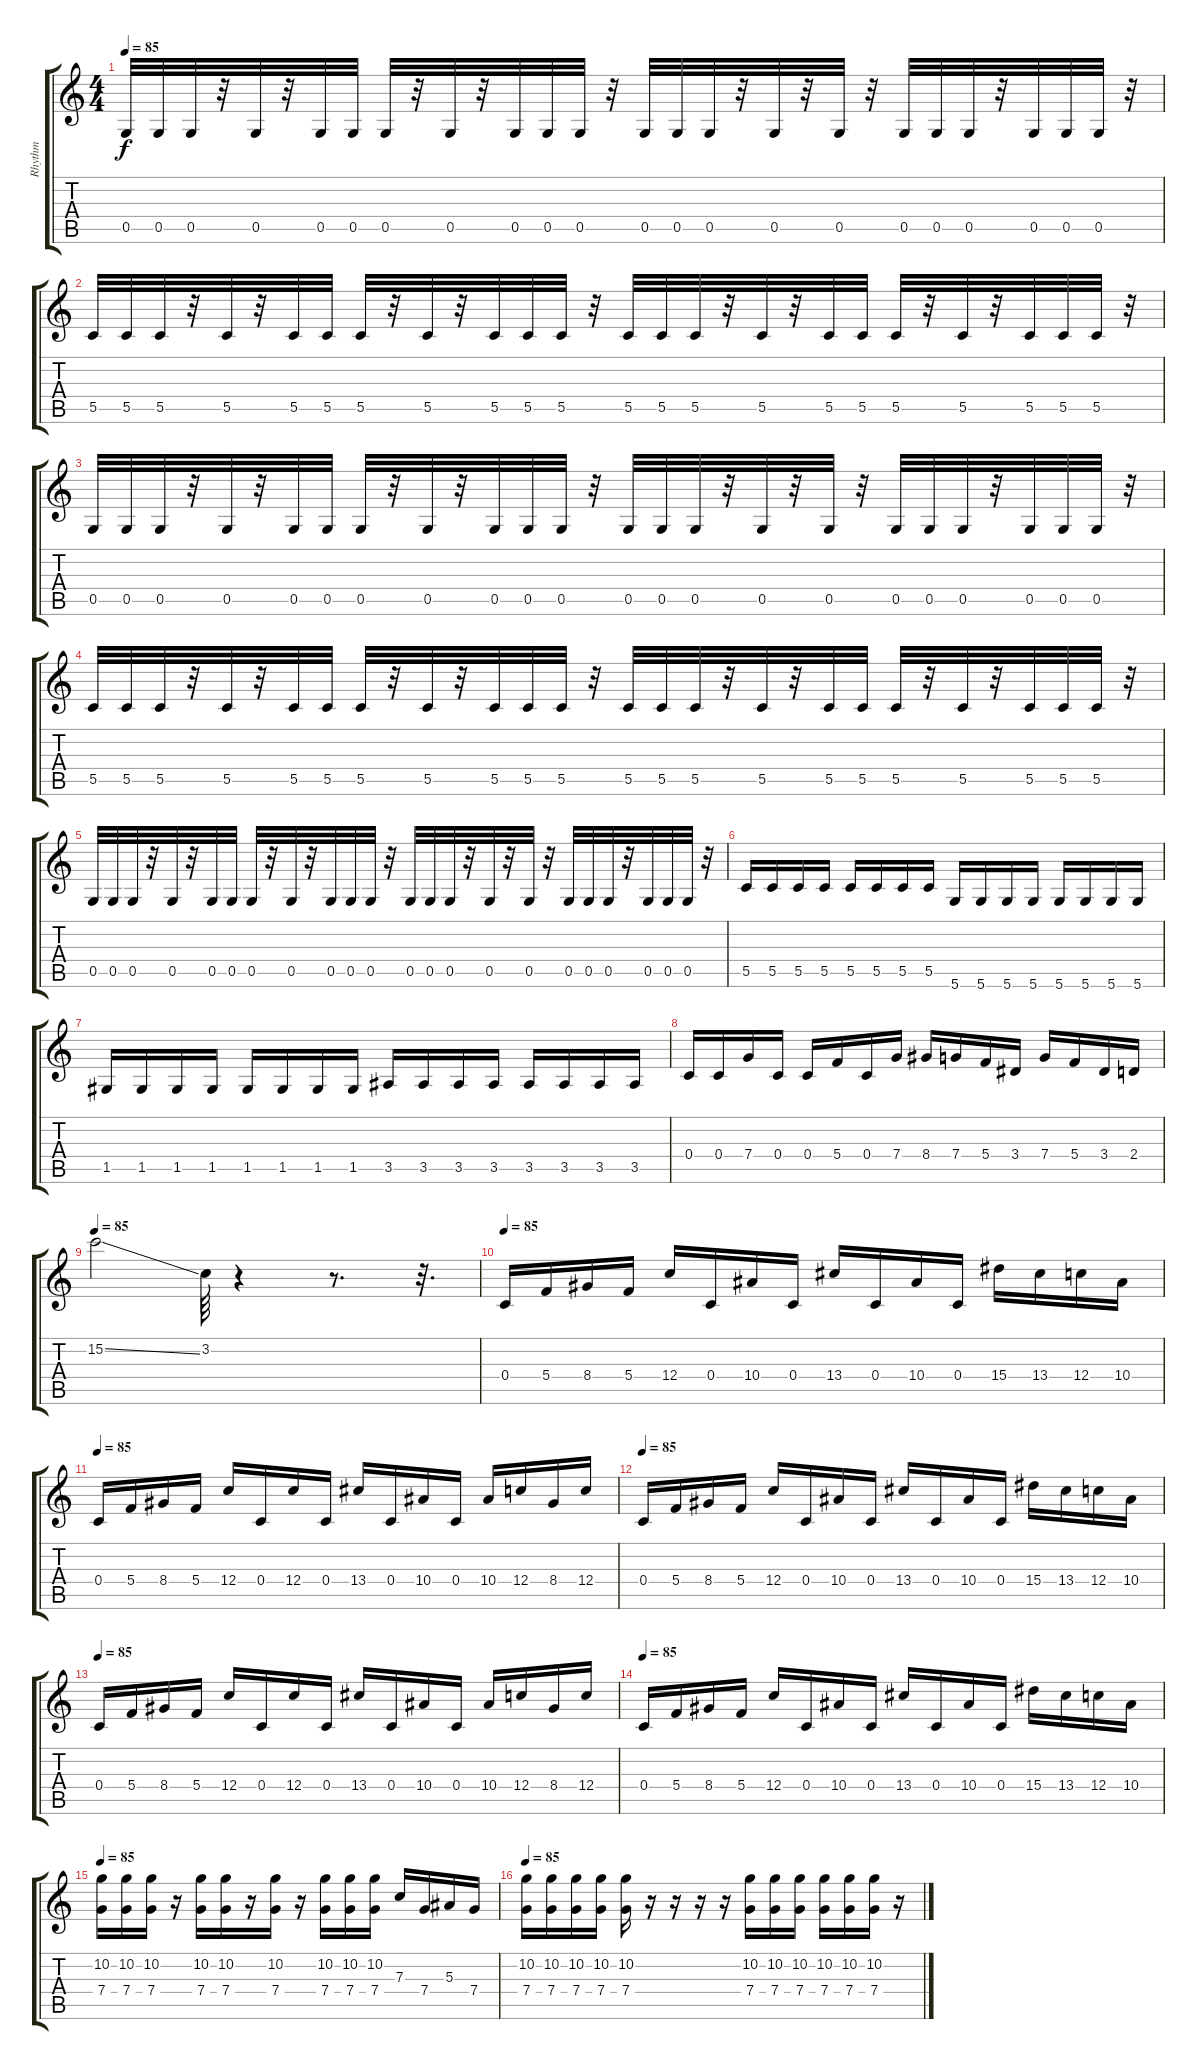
\track ("Rhythm" "Rhythm") {instrument overdrivenguitar}
\staff {score tabs}
\tuning (D4 A3 F3 C3 G2 D2) {hide}
\ts (4 4)
\tempo 85
\clef g2
\ks c
0.5.32{dy f} 0.5.32 0.5.32 r.32 0.5.32 r.32 0.5.32 0.5.32 0.5.32 r.32 0.5.32 r.32 0.5.32 0.5.32 0.5.32 r.32 0.5.32 0.5.32 0.5.32 r.32 0.5.32 r.32 0.5.32 r.32 0.5.32 0.5.32 0.5.32 r.32 0.5.32 0.5.32 0.5.32 r.32 |
5.5.32 5.5.32 5.5.32 r.32 5.5.32 r.32 5.5.32 5.5.32 5.5.32 r.32 5.5.32 r.32 5.5.32 5.5.32 5.5.32 r.32 5.5.32 5.5.32 5.5.32 r.32 5.5.32 r.32 5.5.32 5.5.32 5.5.32 r.32 5.5.32 r.32 5.5.32 5.5.32 5.5.32 r.32 |
0.5.32 0.5.32 0.5.32 r.32 0.5.32 r.32 0.5.32 0.5.32 0.5.32 r.32 0.5.32 r.32 0.5.32 0.5.32 0.5.32 r.32 0.5.32 0.5.32 0.5.32 r.32 0.5.32 r.32 0.5.32 r.32 0.5.32 0.5.32 0.5.32 r.32 0.5.32 0.5.32 0.5.32 r.32 |
5.5.32 5.5.32 5.5.32 r.32 5.5.32 r.32 5.5.32 5.5.32 5.5.32 r.32 5.5.32 r.32 5.5.32 5.5.32 5.5.32 r.32 5.5.32 5.5.32 5.5.32 r.32 5.5.32 r.32 5.5.32 5.5.32 5.5.32 r.32 5.5.32 r.32 5.5.32 5.5.32 5.5.32 r.32 |
0.5.32 0.5.32 0.5.32 r.32 0.5.32 r.32 0.5.32 0.5.32 0.5.32 r.32 0.5.32 r.32 0.5.32 0.5.32 0.5.32 r.32 0.5.32 0.5.32 0.5.32 r.32 0.5.32 r.32 0.5.32 r.32 0.5.32 0.5.32 0.5.32 r.32 0.5.32 0.5.32 0.5.32 r.32 |
5.5.16{volume 12} 5.5.16 5.5.16 5.5.16 5.5.16 5.5.16 5.5.16 5.5.16 5.6.16 5.6.16 5.6.16 5.6.16 5.6.16 5.6.16 5.6.16 5.6.16 |
1.5.16 1.5.16 1.5.16 1.5.16 1.5.16 1.5.16 1.5.16 1.5.16 3.5.16 3.5.16 3.5.16 3.5.16 3.5.16 3.5.16 3.5.16 3.5.16 |
0.4.16 0.4.16 7.4.16 0.4.16 0.4.16 5.4.16 0.4.16 7.4.16 8.4.16 7.4.16 5.4.16 3.4.16 7.4.16 5.4.16 3.4.16 2.4.16 |
\tempo 85
15.2{ss}.2 3.2.64 r.4 r.8{d} r.32{d} |
\tempo 85
0.4.16 5.4.16 8.4.16 5.4.16 12.4.16 0.4.16 10.4.16 0.4.16 13.4.16 0.4.16 10.4.16 0.4.16 15.4.16 13.4.16 12.4.16 10.4.16 |
\tempo 85
0.4.16 5.4.16 8.4.16 5.4.16 12.4.16 0.4.16 12.4.16 0.4.16 13.4.16 0.4.16 10.4.16 0.4.16 10.4.16 12.4.16 8.4.16 12.4.16 |
\tempo 85
0.4.16 5.4.16 8.4.16 5.4.16 12.4.16 0.4.16 10.4.16 0.4.16 13.4.16 0.4.16 10.4.16 0.4.16 15.4.16 13.4.16 12.4.16 10.4.16 |
\tempo 85
0.4.16 5.4.16 8.4.16 5.4.16 12.4.16 0.4.16 12.4.16 0.4.16 13.4.16 0.4.16 10.4.16 0.4.16 10.4.16 12.4.16 8.4.16 12.4.16 |
\tempo 85
0.4.16 5.4.16 8.4.16 5.4.16 12.4.16 0.4.16 10.4.16 0.4.16 13.4.16 0.4.16 10.4.16 0.4.16 15.4.16 13.4.16 12.4.16 10.4.16 |
\tempo 85
(10.2 7.4).16 (10.2 7.4).16 (10.2 7.4).16 r.16 (10.2 7.4).16 (10.2 7.4).16 r.16 (10.2 7.4).16 r.16 (10.2 7.4).16 (10.2 7.4).16 (10.2 7.4).16 7.3.16 7.4.16 5.3.16 7.4.16 |
\tempo 85
(10.2 7.4).16 (10.2 7.4).16 (10.2 7.4).16 (10.2 7.4).16 (10.2 7.4).16 r.16 r.16 r.16 r.16 (10.2 7.4).16 (10.2 7.4).16 (10.2 7.4).16 (10.2 7.4).16 (10.2 7.4).16 (10.2 7.4).16 r.16
